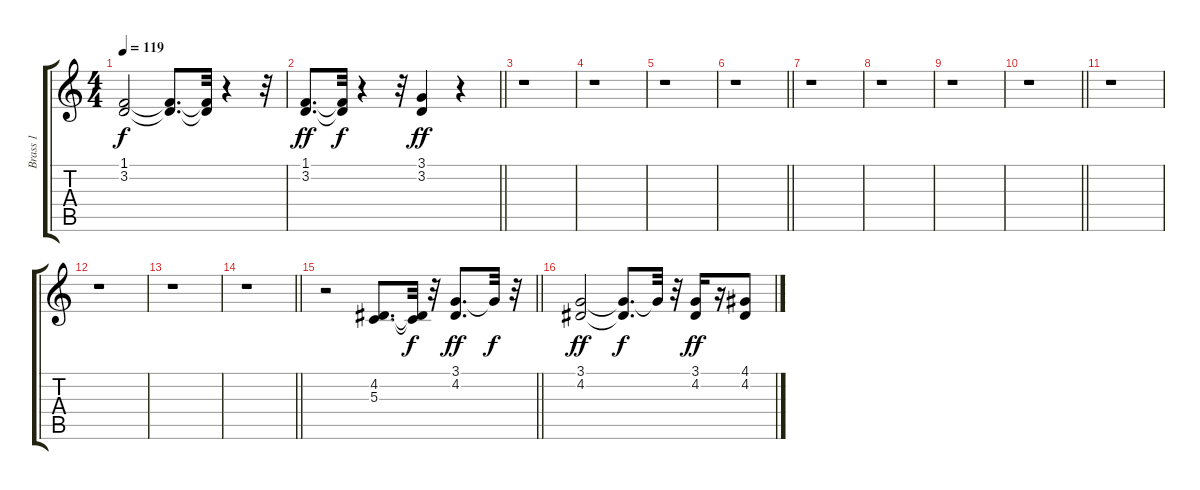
\track ("Brass 1" "Brass 1") {instrument brasssection}
\staff {score tabs}
\tuning (E4 B3 G3 D3 A2 E2) {hide}
\ts (4 4)
\tempo 119
\clef g2
\ks c
(1.1{t} 3.2{t}).2{dy f} (1.1{t} 3.2{t}).8{d} (1.1{t} 3.2{t}).32 r.4 r.32 |
\barLineRight lightlight
(1.1 3.2).8{d dy ff} (1.1{t} 3.2{t}).32{dy f} r.4 r.32 (3.1 3.2).4{dy ff} r.4 |
r.1 |
r.1 |
r.1 |
\barLineRight lightlight
r.1 |
r.1 |
r.1 |
r.1 |
\barLineRight lightlight
r.1 |
r.1 |
r.1 |
r.1 |
\barLineRight lightlight
r.1 |
\barLineRight lightlight
r.2 (4.2 5.3).8{d} (4.2{t} 5.3{t}).32{dy f} r.32 (3.1 4.2).8{d dy ff} 3.1{t}.32{dy f} r.32 |
(3.1 4.2).2{dy ff} (3.1{t} 4.2{t}).8{d dy f} 3.1{t}.32 r.32 (3.1 4.2).16{dy ff} r.16 (4.1 4.2).8
